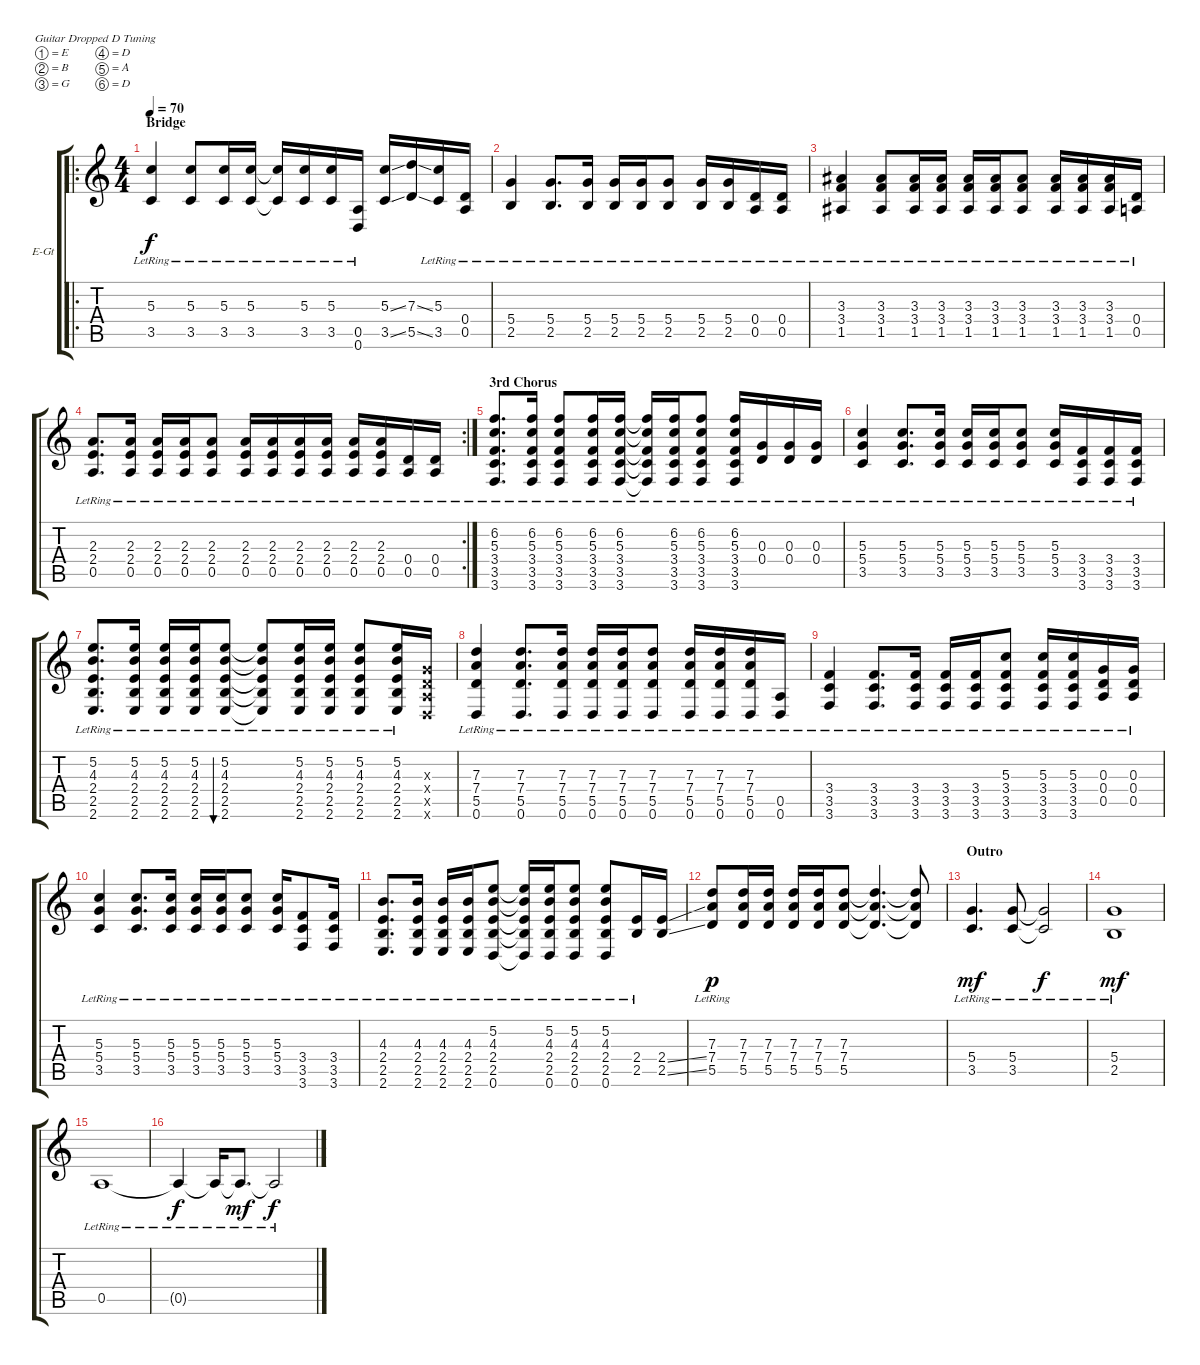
\bracketExtendMode groupsimilarinstruments
\firstSystemTrackNameOrientation horizontal
\otherSystemsTrackNameOrientation horizontal
\track ("Guitar 3" "E-Gt") {instrument overdrivenguitar}
\staff {score tabs}
\tuning (E4 B3 G3 D3 A2 D2)
\ro
\ts (4 4)
\section ("" "Bridge")
\tempo 70
\clef g2
\ks c
(5.3{lr} 3.5{lr}).4{dy f} (5.3{lr} 3.5{lr}).8 (5.3{lr} 3.5{lr}).16 (5.3{lr} 3.5{lr}).16 (5.3{lr t} 3.5{lr t}).16 (5.3{lr} 3.5{lr}).16 (5.3{lr} 3.5{lr}).16 (0.5{lr} 0.6{lr}).16 (5.3{ss} 3.5{ss}).16 (7.3{ss} 5.5{ss}).16 (5.3{lr} 3.5{lr}).16 (0.4{lr} 0.5{lr}).16 |
(5.4{lr} 2.5{lr}).4 (5.4{lr} 2.5{lr}).8{d} (5.4{lr} 2.5{lr}).16 (5.4{lr} 2.5{lr}).16 (5.4{lr} 2.5{lr}).16 (5.4{lr} 2.5{lr}).8 (5.4{lr} 2.5{lr}).16 (5.4{lr} 2.5{lr}).16 (0.4{lr} 0.5{lr}).16 (0.4{lr} 0.5{lr}).16 |
(3.3{lr} 3.4{lr} 1.5{lr}).4 (3.3{lr} 3.4{lr} 1.5{lr}).8 (3.3{lr} 3.4{lr} 1.5{lr}).16 (3.3{lr} 3.4{lr} 1.5{lr}).16 (3.3{lr} 3.4{lr} 1.5{lr}).16 (3.3{lr} 3.4{lr} 1.5{lr}).16 (3.3{lr} 3.4{lr} 1.5{lr}).8 (3.3{lr} 3.4{lr} 1.5{lr}).16 (3.3{lr} 3.4{lr} 1.5{lr}).16 (3.3{lr} 3.4{lr} 1.5{lr}).16 (0.4{lr} 0.5{lr}).16 |
\rc 2
(2.3{lr} 2.4{lr} 0.5{lr}).8{d} (2.3{lr} 2.4{lr} 0.5{lr}).16 (2.3{lr} 2.4{lr} 0.5{lr}).16 (2.3{lr} 2.4{lr} 0.5{lr}).16 (2.3{lr} 2.4{lr} 0.5{lr}).8 (2.3{lr} 2.4{lr} 0.5{lr}).16 (2.3{lr} 2.4{lr} 0.5{lr}).16 (2.3{lr} 2.4{lr} 0.5{lr}).16 (2.3{lr} 2.4{lr} 0.5{lr}).16 (2.3{lr} 2.4{lr} 0.5{lr}).16 (2.3{lr} 2.4{lr} 0.5{lr}).16 (0.4{lr} 0.5{lr}).16 (0.4{lr} 0.5{lr}).16 |
\section ("" "3rd Chorus")
(6.2{lr} 5.3{lr} 3.4{lr} 3.5{lr} 3.6{lr}).8{d} (6.2{lr} 5.3{lr} 3.4{lr} 3.5{lr} 3.6{lr}).16 (6.2{lr} 5.3{lr} 3.4{lr} 3.5{lr} 3.6{lr}).8 (6.2{lr} 5.3{lr} 3.4{lr} 3.5{lr} 3.6{lr}).16 (6.2{lr} 5.3{lr} 3.4{lr} 3.5{lr} 3.6{lr}).16 (6.2{lr t} 5.3{lr t} 3.4{lr t} 3.5{lr t} 3.6{lr t}).16 (6.2{lr} 5.3{lr} 3.4{lr} 3.5{lr} 3.6{lr}).16 (6.2{lr} 5.3{lr} 3.4{lr} 3.5{lr} 3.6{lr}).8 (6.2{lr} 5.3{lr} 3.4{lr} 3.5{lr} 3.6{lr}).16 (0.3{lr} 0.4{lr}).16 (0.3{lr} 0.4{lr}).16 (0.3{lr} 0.4{lr}).16 |
(5.3{lr} 5.4{lr} 3.5{lr}).4 (5.3{lr} 5.4{lr} 3.5{lr}).8{d} (5.3{lr} 5.4{lr} 3.5{lr}).16 (5.3{lr} 5.4{lr} 3.5{lr}).16 (5.3{lr} 5.4{lr} 3.5{lr}).16 (5.3{lr} 5.4{lr} 3.5{lr}).8 (5.3{lr} 5.4{lr} 3.5{lr}).16 (3.4{lr} 3.5{lr} 3.6{lr}).16 (3.4{lr} 3.5{lr} 3.6{lr}).16 (3.4{lr} 3.5{lr} 3.6{lr}).16 |
(5.2{lr} 4.3{lr} 2.4{lr} 2.5{lr} 2.6{lr}).8{d} (5.2{lr} 4.3{lr} 2.4{lr} 2.5{lr} 2.6{lr}).16 (5.2{lr} 4.3{lr} 2.4{lr} 2.5{lr} 2.6{lr}).16 (5.2{lr} 4.3{lr} 2.4{lr} 2.5{lr} 2.6{lr}).16 (5.2{lr} 4.3{lr} 2.4{lr} 2.5{lr} 2.6{lr}).8{bu 60} (5.2{lr t} 4.3{lr t} 2.4{lr t} 2.5{lr t} 2.6{lr t}).8 (5.2{lr} 4.3{lr} 2.4{lr} 2.5{lr} 2.6{lr}).16 (5.2{lr} 4.3{lr} 2.4{lr} 2.5{lr} 2.6{lr}).16 (5.2{lr} 4.3{lr} 2.4{lr} 2.5{lr} 2.6{lr}).8 (5.2{lr} 4.3{lr} 2.4{lr} 2.5{lr} 2.6{lr}).16 (0.3{x} 0.4{x} 0.5{x} 0.6{x}).16 |
(7.3{lr} 7.4{lr} 5.5{lr} 0.6{lr}).4 (7.3{lr} 7.4{lr} 5.5{lr} 0.6{lr}).8{d} (7.3{lr} 7.4{lr} 5.5{lr} 0.6{lr}).16 (7.3{lr} 7.4{lr} 5.5{lr} 0.6{lr}).16 (7.3{lr} 7.4{lr} 5.5{lr} 0.6{lr}).16 (7.3{lr} 7.4{lr} 5.5{lr} 0.6{lr}).8 (7.3{lr} 7.4{lr} 5.5{lr} 0.6{lr}).16 (7.3{lr} 7.4{lr} 5.5{lr} 0.6{lr}).16 (7.3{lr} 7.4{lr} 5.5{lr} 0.6{lr}).16 (0.5{lr} 0.6{lr}).16 |
(3.4{lr} 3.5{lr} 3.6{lr}).4 (3.4{lr} 3.5{lr} 3.6{lr}).8{d} (3.4{lr} 3.5{lr} 3.6{lr}).16 (3.4{lr} 3.5{lr} 3.6{lr}).16 (3.4{lr} 3.5{lr} 3.6{lr}).16 (5.3{lr} 3.4{lr} 3.5{lr} 3.6{lr}).8 (5.3{lr} 3.4{lr} 3.5{lr} 3.6{lr}).16 (5.3{lr} 3.4{lr} 3.5{lr} 3.6{lr}).16 (0.3{lr} 0.4{lr} 0.5{lr}).16 (0.3{lr} 0.4{lr} 0.5{lr}).16 |
(5.3{lr} 5.4{lr} 3.5{lr}).4 (5.3{lr} 5.4{lr} 3.5{lr}).8{d} (5.3{lr} 5.4{lr} 3.5{lr}).16 (5.3{lr} 5.4{lr} 3.5{lr}).16 (5.3{lr} 5.4{lr} 3.5{lr}).16 (5.3{lr} 5.4{lr} 3.5{lr}).8 (5.3{lr} 5.4{lr} 3.5{lr}).16 (3.4{lr} 3.5{lr} 3.6{lr}).8 (3.4{lr} 3.5{lr} 3.6{lr}).16 |
(4.3{lr} 2.4{lr} 2.5{lr} 2.6{lr}).8{d} (4.3{lr} 2.4{lr} 2.5{lr} 2.6{lr}).16 (4.3{lr} 2.4{lr} 2.5{lr} 2.6{lr}).16 (4.3{lr} 2.4{lr} 2.5{lr} 2.6{lr}).16 (5.2{lr} 4.3{lr} 2.4{lr} 2.5{lr} 0.6{lr}).8 (5.2{lr t} 4.3{lr t} 2.4{lr t} 2.5{lr t} 0.6{lr t}).16 (5.2{lr} 4.3{lr} 2.4{lr} 2.5{lr} 0.6{lr}).16 (5.2{lr} 4.3{lr} 2.4{lr} 2.5{lr} 0.6{lr}).8 (5.2{lr} 4.3{lr} 2.4{lr} 2.5{lr} 0.6{lr}).8 (2.4{lr} 2.5{lr}).16 (2.4{ss} 2.5{ss}).16 |
(7.3{lr} 7.4{lr} 5.5).8{dy p} (7.3 7.4 5.5).16 (7.3 7.4 5.5).16 (7.3 7.4 5.5).16 (7.3 7.4 5.5).16 (7.3 7.4 5.5).8 (7.3{t} 7.4{t} 5.5{t}).4{d} (7.3{t} 7.4{t} 5.5{t}).8 |
\section ("" "Outro")
(5.4{lr} 3.5{lr}).4{d dy mf} (5.4{lr} 3.5{lr}).8 (5.4{lr t} 3.5{lr t}).2{dy f} |
(5.4{lr} 2.5{lr}).1{dy mf} |
0.5{lr}.1 |
0.5{lr t}.4{dy f} 0.5{lr t}.16 0.5{lr t}.8{d dy mf} 0.5{lr t}.2{dy f}
